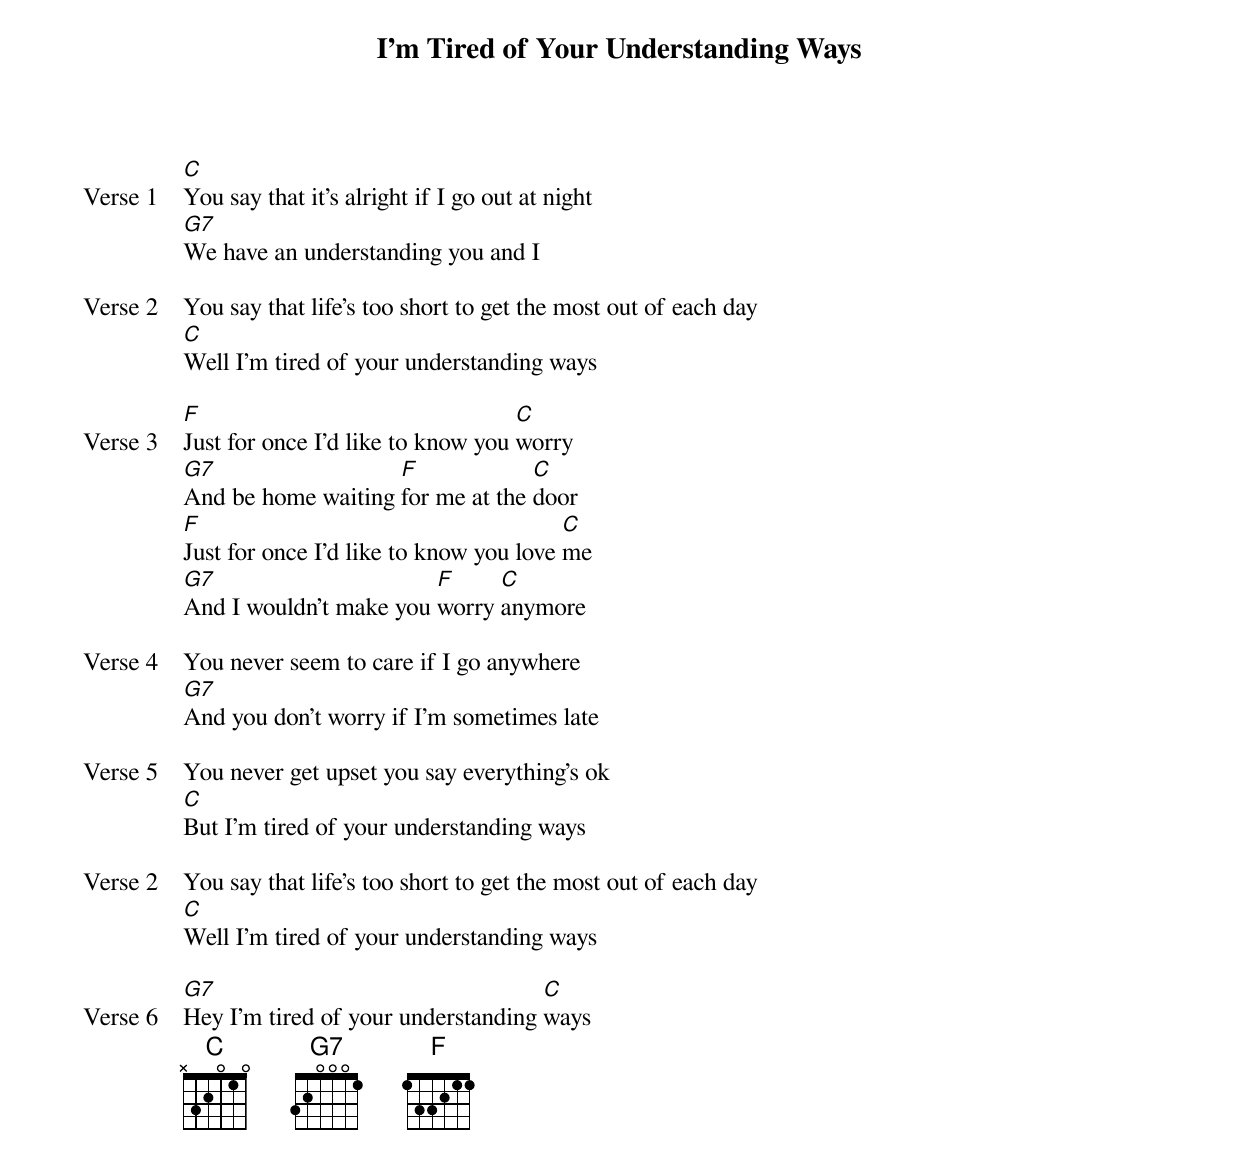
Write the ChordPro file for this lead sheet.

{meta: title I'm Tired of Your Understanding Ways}
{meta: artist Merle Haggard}
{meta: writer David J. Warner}

{start_of_verse: Verse 1}
[C]You say that it’s alright if I go out at night
[G7]We have an understanding you and I
{end_of_verse}

{start_of_verse: Verse 2}
You say that life’s too short to get the most out of each day
[C]Well I’m tired of your understanding ways
{end_of_verse}

{start_of_verse: Verse 3}
[F]Just for once I’d like to know you [C]worry
[G7]And be home waiting [F]for me at the [C]door
[F]Just for once I’d like to know you love [C]me
[G7]And I wouldn’t make you [F]worry [C]anymore
{end_of_verse}

{start_of_verse: Verse 4}
You never seem to care if I go anywhere
[G7]And you don’t worry if I’m sometimes late
{end_of_verse}

{start_of_verse: Verse 5}
You never get upset you say everything’s ok
[C]But I’m tired of your understanding ways
{end_of_verse}

{start_of_verse: Verse 2}
You say that life’s too short to get the most out of each day
[C]Well I’m tired of your understanding ways
{end_of_verse}

{start_of_verse: Verse 6}
[G7]Hey I’m tired of your understanding [C]ways
{end_of_verse}
